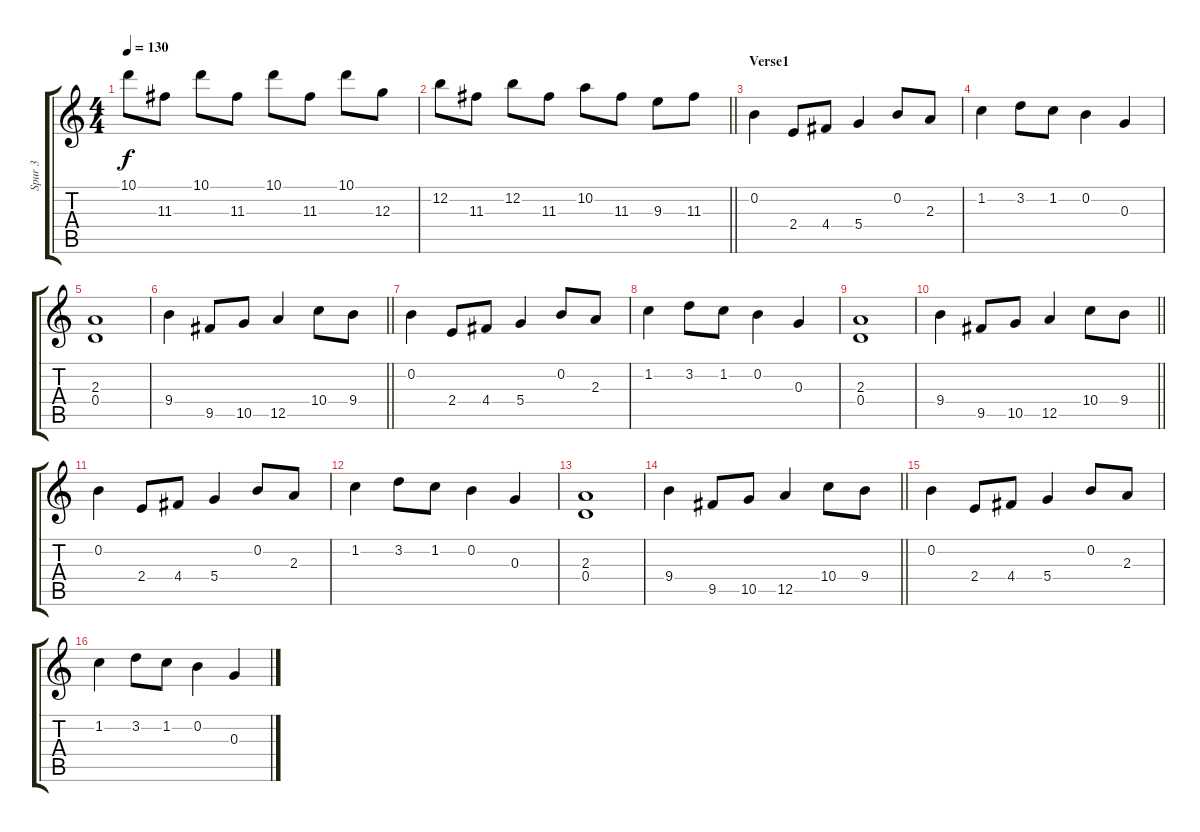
\track ("Spur 3" "Spur 3") {instrument distortionguitar bank 12}
\staff {score tabs}
\tuning (E4 B3 G3 D3 A2 E2) {hide}
\ts (4 4)
\tempo 130
\clef g2
\ks c
10.1.8{dy f} 11.3.8 10.1.8 11.3.8 10.1.8 11.3.8 10.1.8 12.3.8 |
\barLineRight lightlight
12.2.8 11.3.8 12.2.8 11.3.8 10.2.8 11.3.8 9.3.8 11.3.8 |
\section ("" "Verse1")
0.2.4 2.4.8 4.4.8 5.4.4 0.2.8 2.3.8 |
1.2.4 3.2.8 1.2.8 0.2.4 0.3.4 |
(2.3 0.4).1 |
\barLineRight lightlight
9.4.4 9.5.8 10.5.8 12.5.4 10.4.8 9.4.8 |
0.2.4 2.4.8 4.4.8 5.4.4 0.2.8 2.3.8 |
1.2.4 3.2.8 1.2.8 0.2.4 0.3.4 |
(2.3 0.4).1 |
\barLineRight lightlight
9.4.4 9.5.8 10.5.8 12.5.4 10.4.8 9.4.8 |
0.2.4 2.4.8 4.4.8 5.4.4 0.2.8 2.3.8 |
1.2.4 3.2.8 1.2.8 0.2.4 0.3.4 |
(2.3 0.4).1 |
\barLineRight lightlight
9.4.4 9.5.8 10.5.8 12.5.4 10.4.8 9.4.8 |
0.2.4 2.4.8 4.4.8 5.4.4 0.2.8 2.3.8 |
1.2.4 3.2.8 1.2.8 0.2.4 0.3.4
